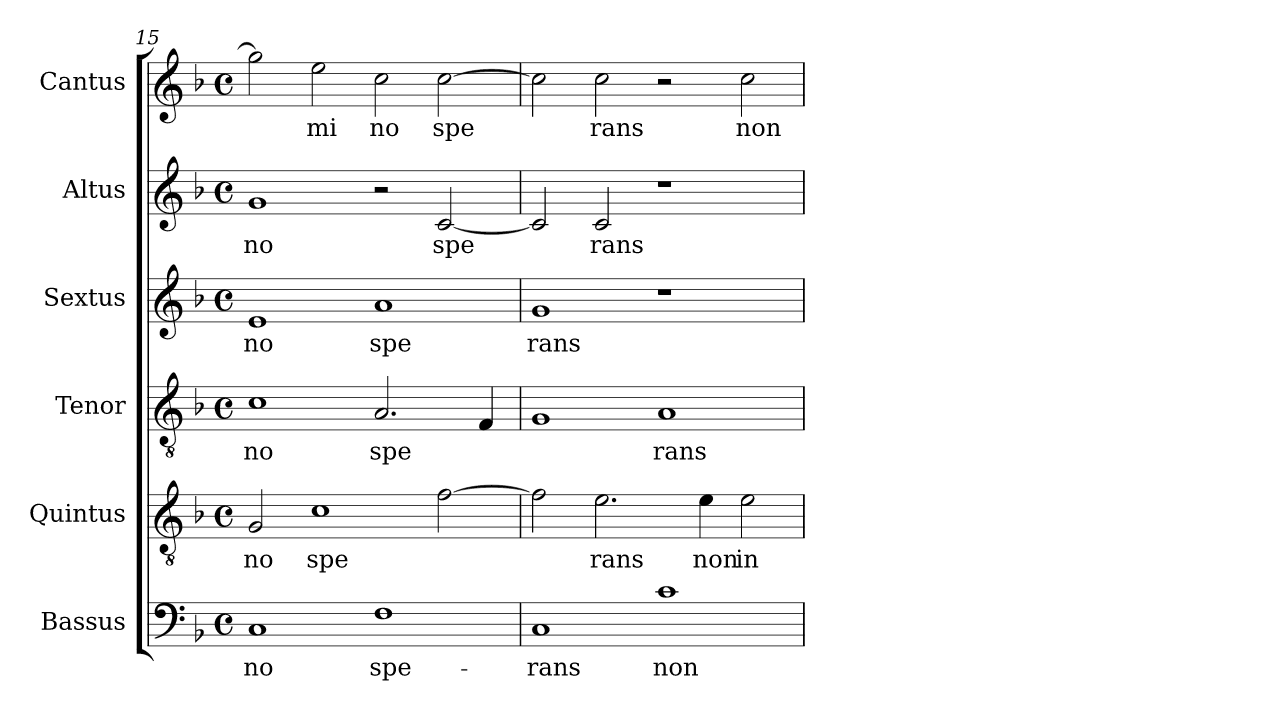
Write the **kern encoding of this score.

**kern	**text	**kern	**text	**kern	**text	**kern	**text	**kern	**text	**kern	**text
*part6	*part6	*part5	*part5	*part4	*part4	*part3	*part3	*part2	*part2	*part1	*part1
*staff6	*staff6	*staff5	*staff5	*staff4	*staff4	*staff3	*staff3	*staff2	*staff2	*staff1	*staff1
*I"Bassus	*	*I"Quintus	*	*I"Tenor	*	*I"Sextus	*	*I"Altus	*	*I"Cantus	*
*clefF4	*	*clefGv2	*	*clefGv2	*	*clefG2	*	*clefG2	*	*clefG2	*
*k[b-]	*	*k[b-]	*	*k[b-]	*	*k[b-]	*	*k[b-]	*	*k[b-]	*
*F:	*	*F:	*	*F:	*	*F:	*	*F:	*	*F:	*
*M4/4	*	*M4/4	*	*M4/4	*	*M4/4	*	*M4/4	*	*M4/4	*
*met(c)	*	*met(c)	*	*met(c)	*	*met(c)	*	*met(c)	*	*met(c)	*
=15	=15	=15	=15	=15	=15	=15	=15	=15	=15	=15	=15
!	!LO:LY:b:cj	!	!LO:LY:b:cj	!	!LO:LY:b:cj	!	!LO:LY:b:cj	!	!LO:LY:b:cj	!	!
1C	-no	2G/	no	1c	no	1e	no	1g	no	2gg\]	.
!	!	!	!LO:LY:b:cj	!	!	!	!	!	!	!	!LO:LY:b:cj
.	.	1c	spe	.	.	.	.	.	.	2ee\	mi
!	!LO:LY:b:cj	!	!	!	!LO:LY:b	!	!LO:LY:b:cj	!	!	!	!LO:LY:b:cj
1F	spe-	.	.	2.A/	spe	1a	spe	2r	.	2cc\	no
!	!	!	!	!	!	!	!	!	!LO:LY:b	!	!LO:LY:b
.	.	[>2f\	.	.	.	.	.	[<2c/	spe	[>2cc\	spe
.	.	.	.	4F/	.	.	.	.	.	.	.
=16	=16	=16	=16	=16	=16	=16	=16	=16	=16	=16	=16
!	!LO:LY:b:cj	!	!	!	!	!	!LO:LY:b:cj	!	!	!	!
1C	-rans	2f\]	.	1G	.	1g	rans	2c/]	.	2cc\]	.
!	!	!	!LO:LY:b:cj	!	!	!	!	!	!LO:LY:b:cj	!	!LO:LY:b:cj
.	.	2.e\	rans	.	.	.	.	2c/	rans	2cc\	rans
!	!LO:LY:b:cj	!	!	!	!LO:LY:b:cj	!	!	!	!	!	!
1c	non	.	.	1A	rans	1r	.	1r	.	2r	.
!	!	!	!LO:LY:b:cj	!	!	!	!	!	!	!	!
.	.	4e\	non	.	.	.	.	.	.	.	.
!	!	!	!LO:LY:b:cj	!	!	!	!	!	!	!	!LO:LY:b:cj
.	.	2e\	in	.	.	.	.	.	.	2cc\	non
=	=	=	=	=	=	=	=	=	=	=	=
*-	*-	*-	*-	*-	*-	*-	*-	*-	*-	*-	*-
